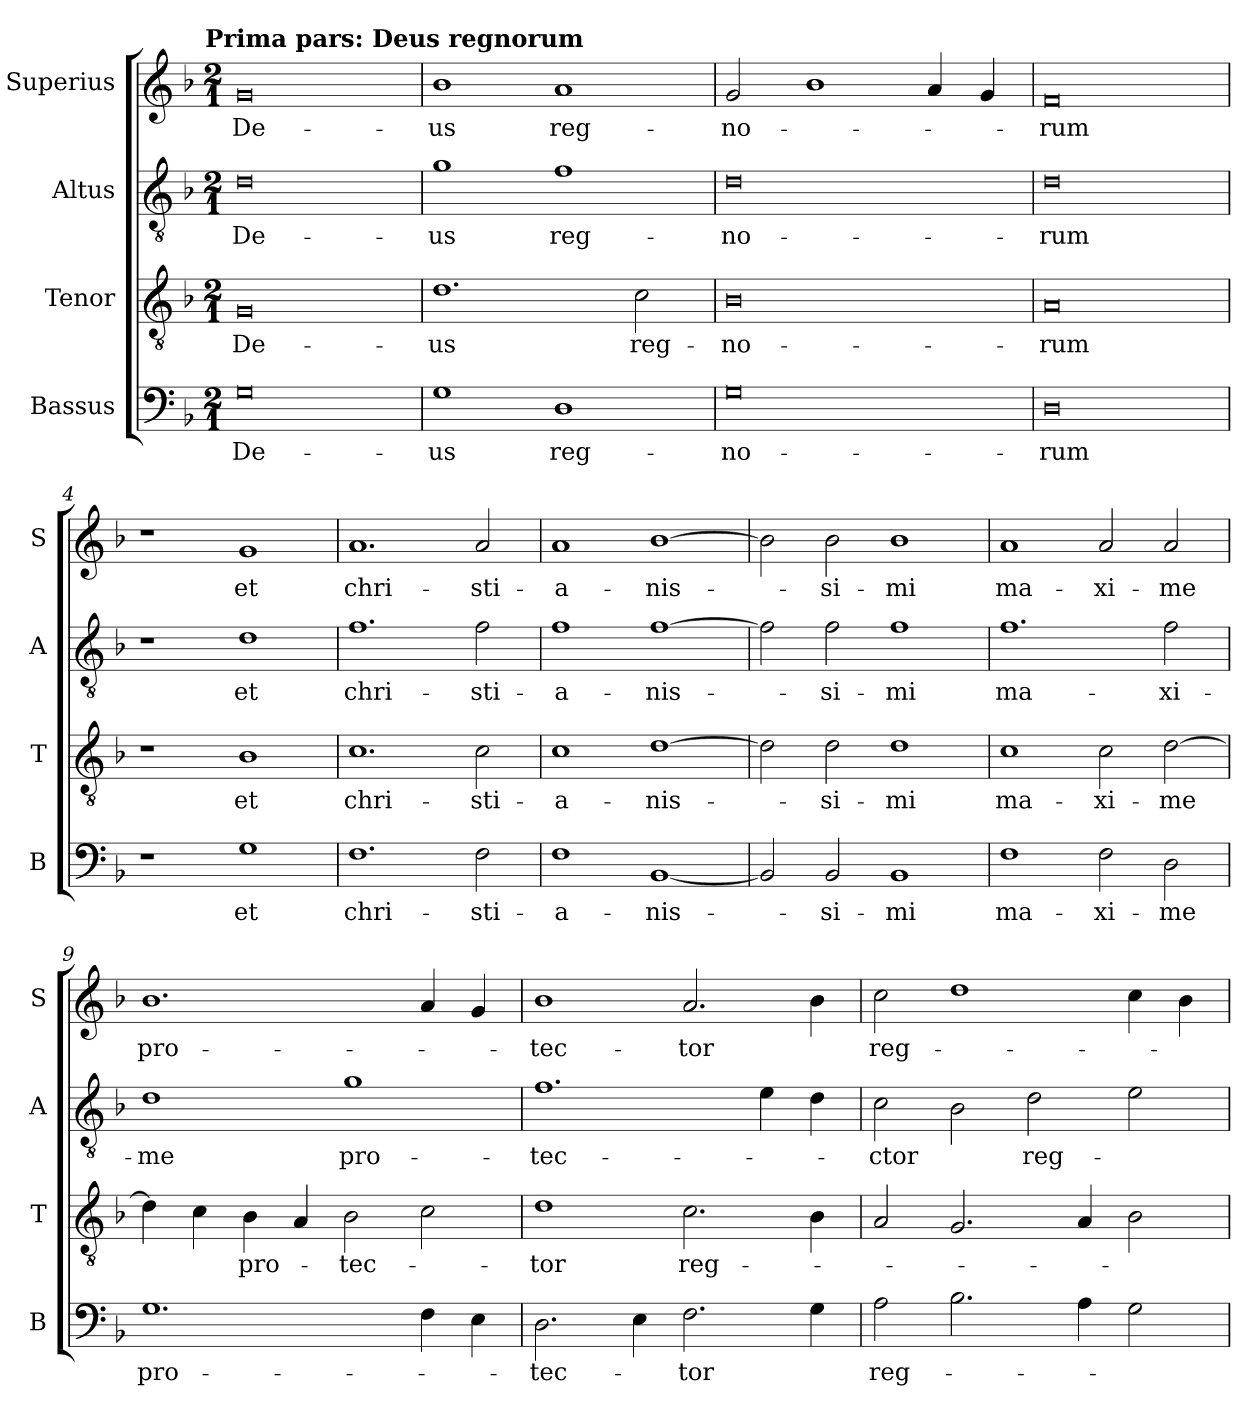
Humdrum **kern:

**kern	**text	**kern	**text	**kern	**text	**kern	**text
*part4	*part4	*part3	*part3	*part2	*part2	*part1	*part1
*staff4	*staff4	*staff3	*staff3	*staff2	*staff2	*staff1	*staff1
*I"Bassus	*	*I"Tenor	*	*I"Altus	*	*I"Superius	*
*I'B	*	*I'T	*	*I'A	*	*I'S	*
*clefF4	*	*clefGv2	*	*clefGv2	*	*clefG2	*
*k[b-]	*	*k[b-]	*	*k[b-]	*	*k[b-]	*
*F:	*	*F:	*	*F:	*	*F:	*
!!LO:TX:omd:t=Prima pars&colon; Deus regnorum
*M2/1	*	*M2/1	*	*M2/1	*	*M2/1	*
=	=	=	=	=	=	=	=
0G	De-	0G	De-	0d	De-	0g	De-
=1	=1	=1	=1	=1	=1	=1	=1
1G	-us	1.d	-us	1g	-us	1b-	-us
1D	reg-	.	.	1f	reg-	1a	reg-
.	.	2c	reg-	.	.	.	.
=2	=2	=2	=2	=2	=2	=2	=2
0G	-no-	0B-	-no-	0d	-no-	2g	-no-
.	.	.	.	.	.	1b-	.
.	.	.	.	.	.	4a	.
.	.	.	.	.	.	4g	.
=3	=3	=3	=3	=3	=3	=3	=3
0D	-rum	0A	-rum	0d	-rum	0f	-rum
=4	=4	=4	=4	=4	=4	=4	=4
1r	.	1r	.	1r	.	1r	.
1G	et	1B-	et	1d	et	1g	et
=5	=5	=5	=5	=5	=5	=5	=5
1.F	chri-	1.c	chri-	1.f	chri-	1.a	chri-
2F	-sti-	2c	-sti-	2f	-sti-	2a	-sti-
=6	=6	=6	=6	=6	=6	=6	=6
1F	-a-	1c	-a-	1f	-a-	1a	-a-
[1BB-	-nis-	[1d	-nis-	[1f	-nis-	[1b-	-nis-
=7	=7	=7	=7	=7	=7	=7	=7
2BB-]	.	2d]	.	2f]	.	2b-]	.
2BB-	-si-	2d	-si-	2f	-si-	2b-	-si-
1BB-	-mi	1d	-mi	1f	-mi	1b-	-mi
=8	=8	=8	=8	=8	=8	=8	=8
1F	ma-	1c	ma-	1.f	ma-	1a	ma-
2F	-xi-	2c	-xi-	.	.	2a	-xi-
2D	-me	[2d	-me	2f	-xi-	2a	-me
=9	=9	=9	=9	=9	=9	=9	=9
1.G	pro-	4d]	.	1d	-me	1.b-	pro-
.	.	4c	.	.	.	.	.
.	.	4B-	pro-	.	.	.	.
.	.	4A	.	.	.	.	.
.	.	2B-	-tec-	1g	pro-	.	.
4F	.	2c	.	.	.	4a	.
4E	.	.	.	.	.	4g	.
=10	=10	=10	=10	=10	=10	=10	=10
2.D	-tec-	1d	-tor	1.f	-tec-	1b-	-tec-
4E	.	.	.	.	.	.	.
2.F	-tor	2.c	reg-	.	.	2.a	-tor
.	.	.	.	4e	.	.	.
4G	.	4B-	.	4d	.	4b-	.
=11	=11	=11	=11	=11	=11	=11	=11
2A	reg-	2A	.	2c	-ctor	2cc	reg-
2.B-	.	2.G	.	2B-	.	1dd	.
.	.	.	.	2d	reg-	.	.
4A	.	4A	.	.	.	.	.
2G	.	2B-	.	2e	.	4cc	.
.	.	.	.	.	.	4b-	.
=	=	=	=	=	=	=	=
*-	*-	*-	*-	*-	*-	*-	*-
